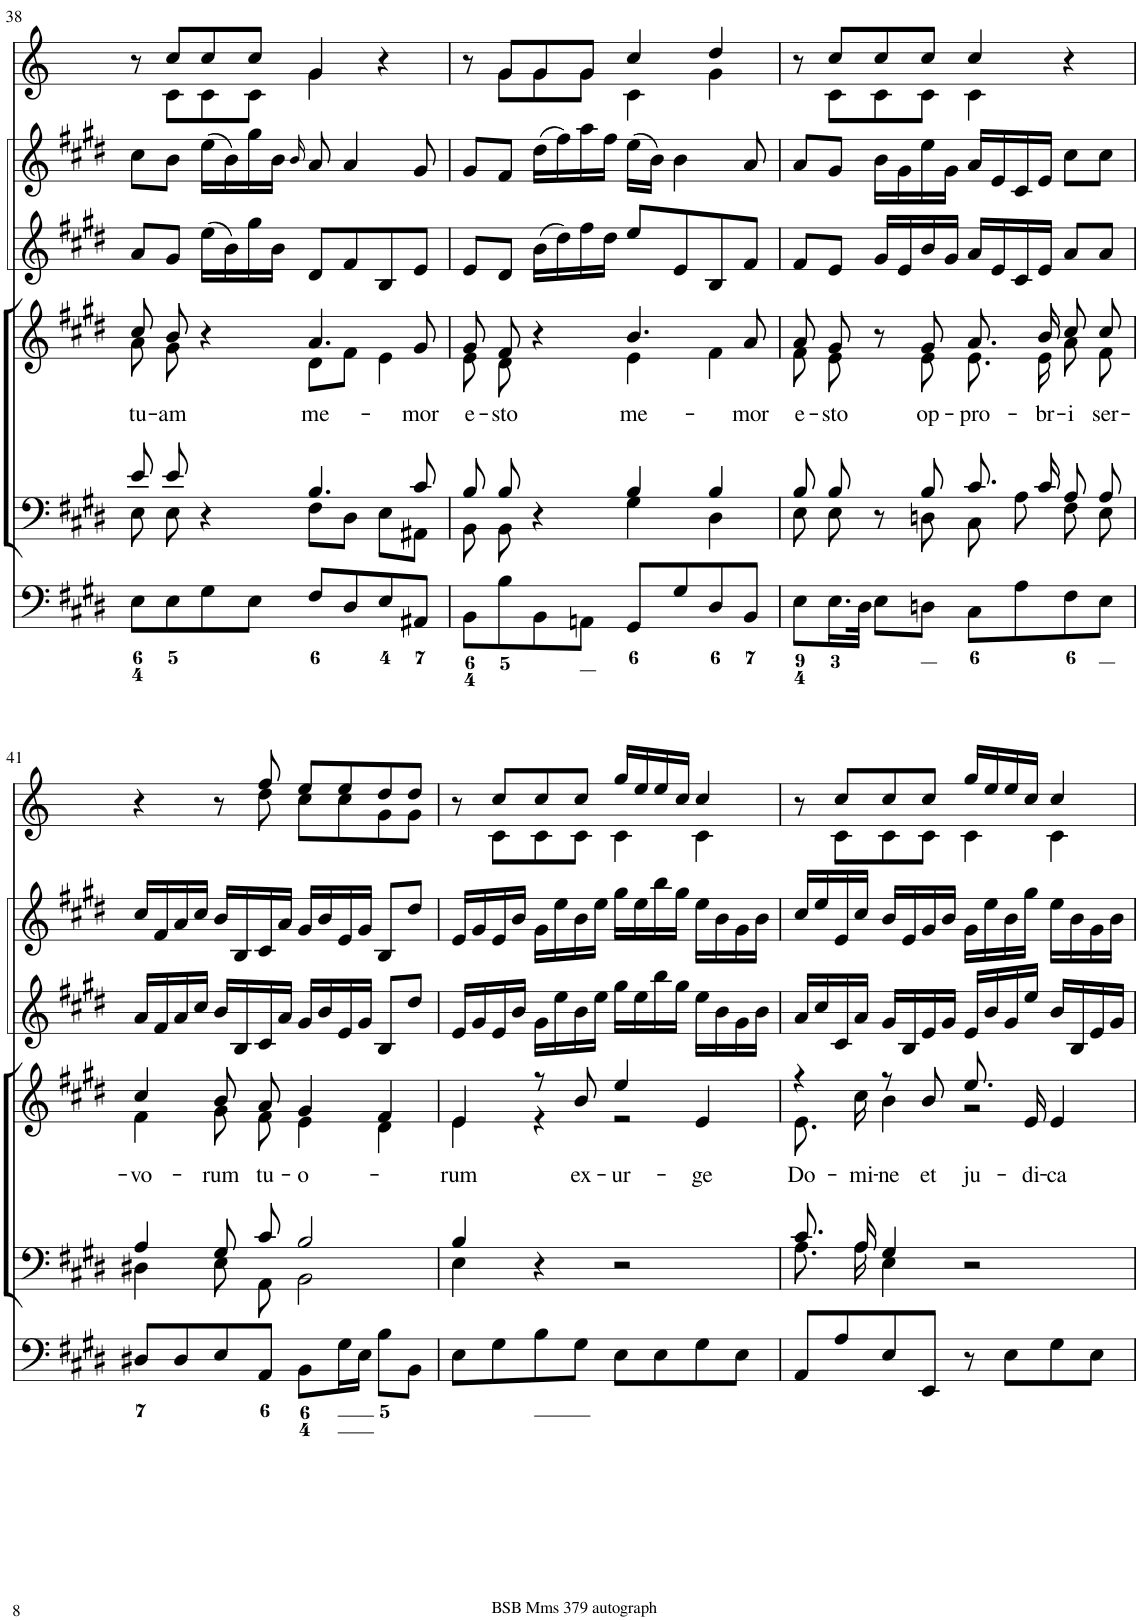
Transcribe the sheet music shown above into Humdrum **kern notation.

**kern	**kern	**kern	**text	**kern	**kern	**kern
*part6	*part5	*part4	*part4	*part3	*part2	*part1
*staff6	*staff5	*staff4	*staff4	*staff3	*staff2	*staff1
*I"Organ	*I"Voice	*I"Voice	*	*I"Violin	*I"Violini	*I"Corni in E
*	*	*	*	*I'Vln	*I'Vln	*
!!LO:PB:g=z
*clefF4	*clefF4	*clefG2	*	*clefG2	*clefG2	*clefG2
*	*	*	*	*	*	*Trd5c8
*k[f#c#g#d#]	*k[f#c#g#d#]	*k[f#c#g#d#]	*	*k[f#c#g#d#]	*k[f#c#g#d#]	*k[]
*M4/4	*M4/4	*M4/4	*	*M4/4	*M4/4	*M4/4
*met(c)	*met(c)	*met(c)	*	*met(c)	*met(c)	*met(c)
=38	=38	=38	=38	=38	=38	=38
*	*^	*	*	*	*	*
!	!	!	!	!LO:LY:b	!	!	!
*	*	*	*^	*	*	*	*^
8E\L	8e/	8E\	8cc#/	8a\	tu-	8a/L	8cc#\L	8r	8ryy
!	!	!	!	!	!LO:LY:b	!	!	!	!
8E\	8e/	8E\	8b/	8g#\	-am	8g#/J	8b\J	8cc/L	8c\L
8G#\	4r	4ryy	4r	4ryy	.	(16ee\LL	(16ee\LL	8cc/	8c\
.	.	.	.	.	.	16b\)	16b\)	.	.
8E\J	.	.	.	.	.	16gg#\	16gg#\	8cc/J	8c\J
.	.	.	.	.	.	16b\JJ	16b\JJ	.	.
.	.	.	.	.	.	.	16qb/	.	.
!	!	!	!	!	!LO:LY:b	!	!	!	!
8F#/L	4.B/	8F#\L	4.a/	8d#\L	me-	8d#/L	8a/	4g/	4g\
8D#/	.	8D#\J	.	8f#\J	.	8f#/	4a/	.	.
8E/	.	8E\L	.	4e\	.	8B/	.	4r	4ryy
!	!	!	!	!	!LO:LY:b	!	!	!	!
8AA#X/J	8c#/	8AA#X\J	8g#/	.	-mor	8e/J	8g#/	.	.
=39	=39	=39	=39	=39	=39	=39	=39	=39	=39
!	!	!	!	!	!LO:LY:b	!	!	!	!
8BB\L	8B/	8BB\	8g#/	8e\	e-	8e/L	8g#/L	8r	8ryy
!	!	!	!	!	!LO:LY:b	!	!	!	!
8B\	8B/	8BB\	8f#/	8d#\	-sto	8d#/J	8f#/J	8g/L	8g\L
8BB\	4r	4ryy	4r	4ryy	.	(16b\LL	(16dd#\LL	8g/	8g\
.	.	.	.	.	.	16dd#\)	16ff#\)	.	.
8AAn\J	.	.	.	.	.	16ff#\	16aa\	8g/J	8g\J
.	.	.	.	.	.	16dd#\JJ	16ff#\JJ	.	.
!	!	!	!	!	!LO:LY:b	!	!	!	!
8GG#/L	4B/	4G#\	4.b/	4e\	me-	8ee/L	(16ee\LL	4cc/	4c\
.	.	.	.	.	.	.	16b\JJ)	.	.
8G#/	.	.	.	.	.	8e/	4b\	.	.
8D#/	4B/	4D#\	.	4f#\	.	8B/	.	4dd/	4g\
!	!	!	!	!	!LO:LY:b	!	!	!	!
8BB/J	.	.	8a/	.	-mor	8f#/J	8a/	.	.
=40	=40	=40	=40	=40	=40	=40	=40	=40	=40
!	!	!	!	!	!LO:LY:b	!	!	!	!
8E\L	8B/	8E\	8a/	8f#\	e-	8f#/L	8a/L	8r	8ryy
!	!	!	!	!	!LO:LY:b	!	!	!	!
16.E\L	8B/	8E\	8g#/	8e\	-sto	8e/J	8g#/J	8cc/L	8c\L
32D#\JJk	.	.	.	.	.	.	.	.	.
8E\L	8r	8ryy	8r	8ryy	.	16g#/LL	16b\LL	8cc/	8c\
.	.	.	.	.	.	16e/	16g#\	.	.
!	!	!	!	!	!LO:LY:b	!	!	!	!
8Dn\J	8B/	8Dn\	8g#/	8e\	op-	16b/	16ee\	8cc/J	8c\J
.	.	.	.	.	.	16g#/JJ	16g#\JJ	.	.
!	!	!	!	!	!LO:LY:b	!	!	!	!
8C#\L	8.c#/	8C#\	8.a/	8.e\	-pro-	16a/LL	16a/LL	4cc/	4c\
.	.	.	.	.	.	16e/	16e/	.	.
8A\	.	8A\	.	.	.	16c#/	16c#/	.	.
!	!	!	!	!	!LO:LY:b	!	!	!	!
.	16c#/	.	16b/	16e\	-br-	16e/JJ	16e/JJ	.	.
!	!	!	!	!	!LO:LY:b	!	!	!	!
8F#\	8A/	8F#\	8cc#/	8a\	-i	8a/L	8cc#\L	4r	4ryy
!	!	!	!	!	!LO:LY:b	!	!	!	!
8E\J	8A/	8E\	8cc#/	8f#\	ser-	8a/J	8cc#\J	.	.
!!LO:LB:g=z	!!
=41	=41	=41	=41	=41	=41	=41	=41	=41	=41
!	!	!	!	!	!LO:LY:b	!	!	!	!
8D#X/L	4A/	4D#X\	4cc#/	4f#\	-vo-	16a/LL	16cc#/LL	4r	4.ryy
.	.	.	.	.	.	16f#/	16f#/	.	.
8D#/	.	.	.	.	.	16a/	16a/	.	.
.	.	.	.	.	.	16cc#/JJ	16cc#/JJ	.	.
!	!	!	!	!	!LO:LY:b	!	!	!	!
8E/	8G#/	8E\	8b/	8g#\	-rum	16b/LL	16b/LL	8r	.
.	.	.	.	.	.	16B/	16B/	.	.
!	!	!	!	!	!LO:LY:b	!	!	!	!
8AA/J	8c#/	8AA\	8a/	8f#\	tu-	16c#/	16c#/	8ff/	8dd\
.	.	.	.	.	.	16a/JJ	16a/JJ	.	.
!	!	!	!	!	!LO:LY:b	!	!	!	!
8BB\L	2B/	2BB\	4g#/	4e\	-o-	16g#/LL	16g#/LL	8ee/L	8cc\L
.	.	.	.	.	.	16b/	16b/	.	.
16G#\L	.	.	.	.	.	16e/	16e/	8ee/	8cc\
16E\JJ	.	.	.	.	.	16g#/JJ	16g#/JJ	.	.
8B\L	.	.	4f#/	4d#\	.	8B/L	8B/L	8dd/	8g\
8BB\J	.	.	.	.	.	8dd#/J	8dd#/J	8dd/J	8g\J
=42	=42	=42	=42	=42	=42	=42	=42	=42	=42
!	!	!	!	!	!LO:LY:b	!	!	!	!
8E\L	4B/	4E\	4e/	4e\	-rum	16e/LL	16e/LL	8r	8ryy
.	.	.	.	.	.	16g#/	16g#/	.	.
8G#\	.	.	.	.	.	16e/	16e/	8cc/L	8c\L
.	.	.	.	.	.	16b/JJ	16b/JJ	.	.
8B\	4r	2.ryy	8r	4r	.	16g#\LL	16g#\LL	8cc/	8c\
.	.	.	.	.	.	16ee\	16ee\	.	.
!	!	!	!	!	!LO:LY:b	!	!	!	!
8G#\J	.	.	8b/	.	ex-	16b\	16b\	8cc/J	8c\J
.	.	.	.	.	.	16ee\JJ	16ee\JJ	.	.
!	!	!	!	!	!LO:LY:b	!	!	!	!
8E\L	2r	.	4ee/	2r	-ur-	16gg#\LL	16gg#\LL	16gg/LL	4c\
.	.	.	.	.	.	16ee\	16ee\	16ee/	.
8E\	.	.	.	.	.	16bb\	16bb\	16ee/	.
.	.	.	.	.	.	16gg#\JJ	16gg#\JJ	16cc/JJ	.
!	!	!	!	!	!LO:LY:b	!	!	!	!
8G#\	.	.	4e/	.	-ge	16ee\LL	16ee\LL	4cc/	4c\
.	.	.	.	.	.	16b\	16b\	.	.
8E\J	.	.	.	.	.	16g#\	16g#\	.	.
.	.	.	.	.	.	16b\JJ	16b\JJ	.	.
=43	=43	=43	=43	=43	=43	=43	=43	=43	=43
!	!	!	!	!	!LO:LY:b	!	!	!	!
8AA/L	8.c#/	8.A\	4r	8.e\	Do-	16a/LL	16cc#/LL	8r	8ryy
.	.	.	.	.	.	16cc#/	16ee/	.	.
8A/	.	.	.	.	.	16c#/	16e/	8cc/L	8c\L
!	!	!	!	!	!LO:LY:b	!	!	!	!
.	16A/	16A\	.	16cc#\	-mi-	16a/JJ	16cc#/JJ	.	.
!	!	!	!	!	!LO:LY:b	!	!	!	!
8E/	4G#/	4E\	8r	4b\	-ne	16g#/LL	16b/LL	8cc/	8c\
.	.	.	.	.	.	16B/	16e/	.	.
!	!	!	!	!	!LO:LY:b	!	!	!	!
8EE/J	.	.	8b/	.	et	16e/	16g#/	8cc/J	8c\J
.	.	.	.	.	.	16g#/JJ	16b/JJ	.	.
!	!	!	!	!	!LO:LY:b	!	!	!	!
8r	2r	2ryy	8.ee/	2r	ju-	16e/LL	16g#\LL	16gg/LL	4c\
.	.	.	.	.	.	16b/	16ee\	16ee/	.
8E\L	.	.	.	.	.	16g#/	16b\	16ee/	.
!	!	!	!	!	!LO:LY:b	!	!	!	!
.	.	.	16e/	.	-di-	16ee/JJ	16gg#\JJ	16cc/JJ	.
!	!	!	!	!	!LO:LY:b	!	!	!	!
8G#\	.	.	4e/	.	-ca	16b/LL	16ee\LL	4cc/	4c\
.	.	.	.	.	.	16B/	16b\	.	.
8E\J	.	.	.	.	.	16e/	16g#\	.	.
.	.	.	.	.	.	16g#/JJ	16b\JJ	.	.
*	*v	*v	*	*	*	*	*	*v	*v
*	*	*v	*v	*	*	*	*
=	=	=	=	=	=	=
*-	*-	*-	*-	*-	*-	*-
